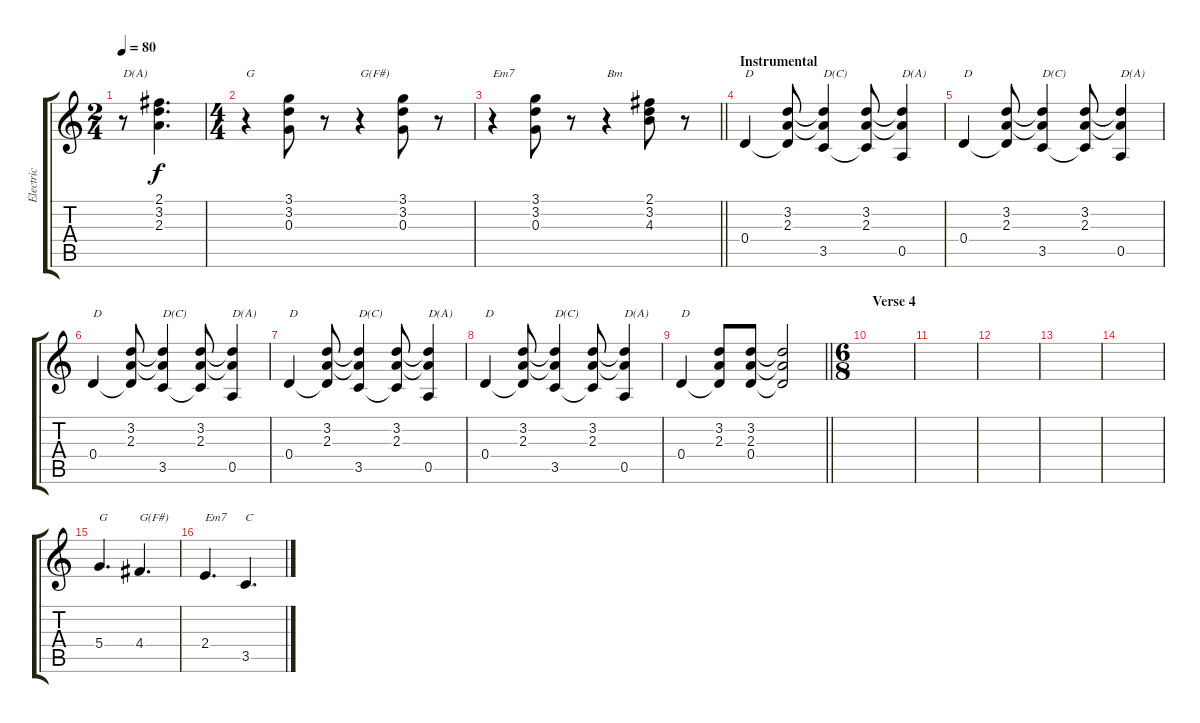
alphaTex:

\track ("Electric" "Electric") {instrument overdrivenguitar}
\staff {score tabs}
\tuning (E4 B3 G3 D3 A2 E2) {hide}
\ts (2 4)
\tempo 80
\clef g2
\ks c
r.8{txt "D(A)" dy f} (2.1 3.2 2.3).4{d} |
\ts (4 4)
r.4{txt "G"} (3.1 3.2 0.3).8 r.8 r.4{txt "G(F#)"} (3.1 3.2 0.3).8 r.8 |
\barLineRight lightlight
r.4{txt "Em7"} (3.1 3.2 0.3).8 r.8 r.4{txt "Bm"} (2.1 3.2 4.3).8 r.8 |
\section ("" "Instrumental")
0.4.4{txt "D"} (3.2 2.3 0.4{t}).8 (3.2{t} 2.3{t} 3.5).4{txt "D(C)"} (3.2 2.3 3.5{t}).8 (3.2{t} 2.3{t} 0.5).4{txt "D(A)"} |
0.4.4{txt "D"} (3.2 2.3 0.4{t}).8 (3.2{t} 2.3{t} 3.5).4{txt "D(C)"} (3.2 2.3 3.5{t}).8 (3.2{t} 2.3{t} 0.5).4{txt "D(A)"} |
0.4.4{txt "D"} (3.2 2.3 0.4{t}).8 (3.2{t} 2.3{t} 3.5).4{txt "D(C)"} (3.2 2.3 3.5{t}).8 (3.2{t} 2.3{t} 0.5).4{txt "D(A)"} |
0.4.4{txt "D"} (3.2 2.3 0.4{t}).8 (3.2{t} 2.3{t} 3.5).4{txt "D(C)"} (3.2 2.3 3.5{t}).8 (3.2{t} 2.3{t} 0.5).4{txt "D(A)"} |
0.4.4{txt "D"} (3.2 2.3 0.4{t}).8 (3.2{t} 2.3{t} 3.5).4{txt "D(C)"} (3.2 2.3 3.5{t}).8 (3.2{t} 2.3{t} 0.5).4{txt "D(A)"} |
\barLineRight lightlight
0.4.4{txt "D"} (3.2 2.3 0.4{t}).8 (3.2 2.3 0.4).8 (3.2{t} 2.3{t} 0.4{t}).2 |
\ts (6 8)
\section ("" "Verse 4")
|
|
|
|
|
5.4.4{d txt "G"} 4.4.4{d txt "G(F#)"} |
2.4.4{d txt "Em7"} 3.5.4{d txt "C"}
